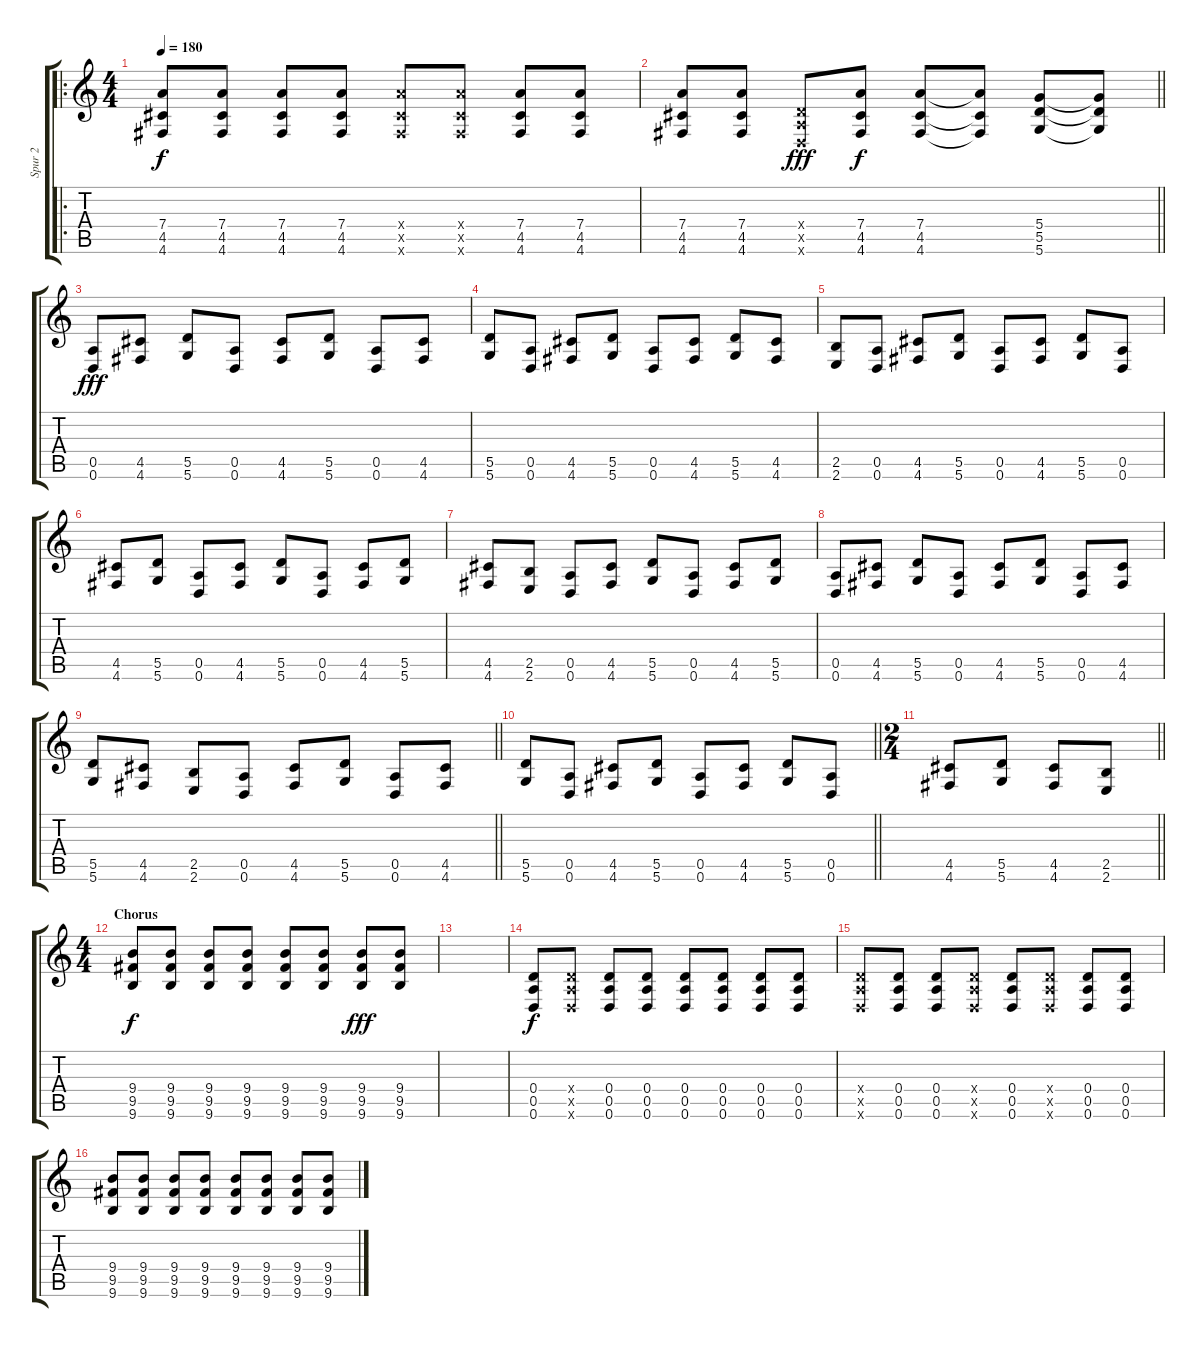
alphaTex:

\track ("Spur 2" "Spur 2") {instrument distortionguitar}
\staff {score tabs}
\tuning (E4 B3 G3 D3 A2 D2) {hide}
\ro
\ts (4 4)
\tempo 180
\clef g2
\ks c
(7.4 4.5 4.6).8{dy f} (7.4 4.5 4.6).8 (7.4 4.5 4.6).8 (7.4 4.5 4.6).8 (7.4{x} 4.5{x} 4.6{x}).8 (7.4{x} 4.5{x} 4.6{x}).8 (7.4 4.5 4.6).8 (7.4 4.5 4.6).8 |
\barLineRight lightlight
(7.4 4.5 4.6).8 (7.4 4.5 4.6).8 (0.4{x} 0.5{x} 0.6{x}).8{dy fff} (7.4 4.5 4.6).8{dy f} (7.4 4.5 4.6).8 (7.4{t} 4.5{t} 4.6{t}).8 (5.4 5.5 5.6).8 (5.4{t} 5.5{t} 5.6{t}).8 |
(0.5 0.6).8{dy fff} (4.5 4.6).8 (5.5 5.6).8 (0.5 0.6).8 (4.5 4.6).8 (5.5 5.6).8 (0.5 0.6).8 (4.5 4.6).8 |
(5.5 5.6).8 (0.5 0.6).8 (4.5 4.6).8 (5.5 5.6).8 (0.5 0.6).8 (4.5 4.6).8 (5.5 5.6).8 (4.5 4.6).8 |
(2.5 2.6).8 (0.5 0.6).8 (4.5 4.6).8 (5.5 5.6).8 (0.5 0.6).8 (4.5 4.6).8 (5.5 5.6).8 (0.5 0.6).8 |
(4.5 4.6).8 (5.5 5.6).8 (0.5 0.6).8 (4.5 4.6).8 (5.5 5.6).8 (0.5 0.6).8 (4.5 4.6).8 (5.5 5.6).8 |
(4.5 4.6).8 (2.5 2.6).8 (0.5 0.6).8 (4.5 4.6).8 (5.5 5.6).8 (0.5 0.6).8 (4.5 4.6).8 (5.5 5.6).8 |
(0.5 0.6).8 (4.5 4.6).8 (5.5 5.6).8 (0.5 0.6).8 (4.5 4.6).8 (5.5 5.6).8 (0.5 0.6).8 (4.5 4.6).8 |
\barLineRight lightlight
(5.5 5.6).8 (4.5 4.6).8 (2.5 2.6).8 (0.5 0.6).8 (4.5 4.6).8 (5.5 5.6).8 (0.5 0.6).8 (4.5 4.6).8 |
\barLineRight lightlight
(5.5 5.6).8 (0.5 0.6).8 (4.5 4.6).8 (5.5 5.6).8 (0.5 0.6).8 (4.5 4.6).8 (5.5 5.6).8 (0.5 0.6).8 |
\ts (2 4)
\barLineRight lightlight
(4.5 4.6).8 (5.5 5.6).8 (4.5 4.6).8 (2.5 2.6).8 |
\ts (4 4)
\section ("" "Chorus")
(9.4 9.5 9.6).8{dy f} (9.4 9.5 9.6).8 (9.4 9.5 9.6).8 (9.4 9.5 9.6).8 (9.4 9.5 9.6).8 (9.4 9.5 9.6).8 (9.4 9.5 9.6).8{dy fff} (9.4 9.5 9.6).8 |
|
(0.4 0.5 0.6).8{dy f} (0.4{x} 0.5{x} 0.6{x}).8 (0.4 0.5 0.6).8 (0.4 0.5 0.6).8 (0.4 0.5 0.6).8 (0.4 0.5 0.6).8 (0.4 0.5 0.6).8 (0.4 0.5 0.6).8 |
(0.4{x} 0.5{x} 0.6{x}).8 (0.4 0.5 0.6).8 (0.4 0.5 0.6).8 (0.4{x} 0.5{x} 0.6{x}).8 (0.4 0.5 0.6).8 (0.4{x} 0.5{x} 0.6{x}).8 (0.4 0.5 0.6).8 (0.4 0.5 0.6).8 |
(9.4 9.5 9.6).8 (9.4 9.5 9.6).8 (9.4 9.5 9.6).8 (9.4 9.5 9.6).8 (9.4 9.5 9.6).8 (9.4 9.5 9.6).8 (9.4 9.5 9.6).8 (9.4 9.5 9.6).8
